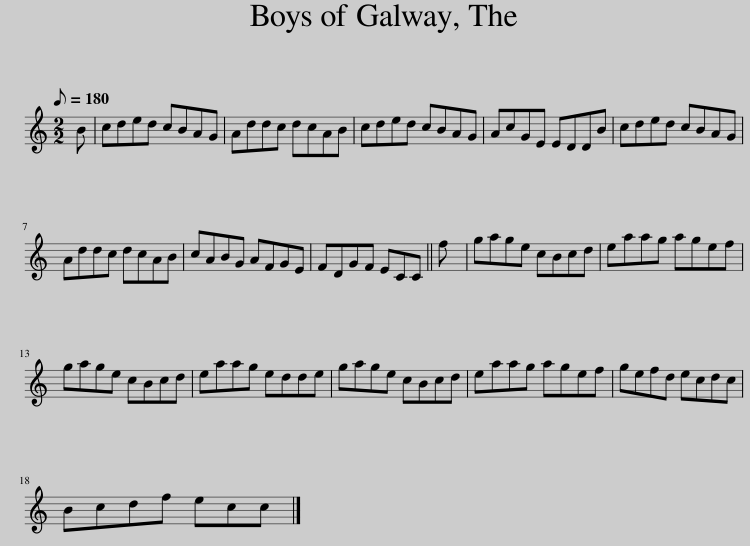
X:1
L:1/8
Q:1/8=180
M:2/2
I:linebreak $
K:C
V:1 treble
V:1
 B | cded cBAG | Addc dcAB | cded cBAG | AcGE EDDB | %5
 cded cBAG |$ Addc dcAB | cABG AFGE | FDGF ECC || f | %10
 gage cBcd | eaag agef |$ gage cBcd | eaag edde | gage cBcd | %15
 eaag agef | gefd ecdc |$ Bcdf ecc |] %18
